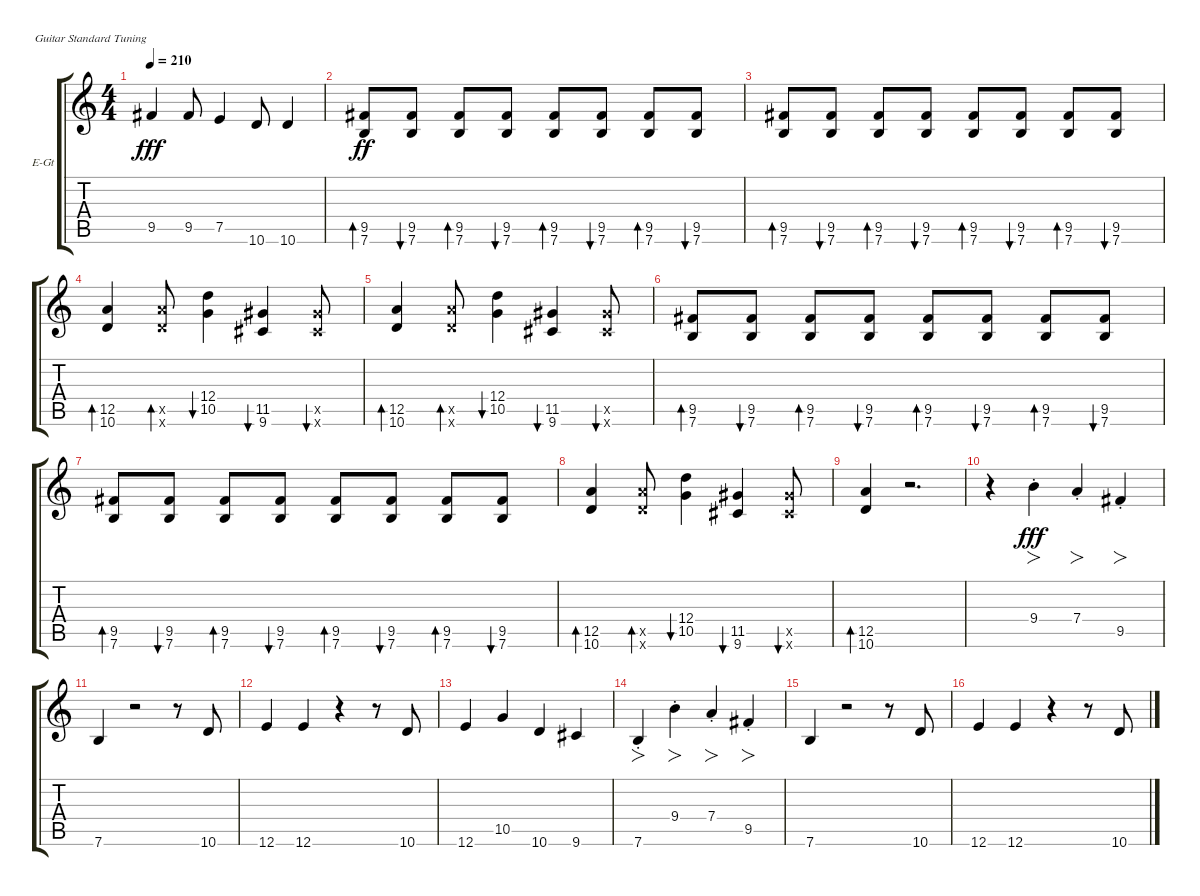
\defaultSystemsLayout 4
\bracketExtendMode groupsimilarinstruments
\firstSystemTrackNameOrientation horizontal
\otherSystemsTrackNameOrientation horizontal
\track ("Cook" "E-Gt") {instrument electricguitarclean}
\staff {score tabs}
\tuning (E4 B3 G3 D3 A2 E2)
\ts (4 4)
\tempo 210
\clef g2
\ks c
9.5.4{dy fff} 9.5.8 7.5.4 10.6.8 10.6.4 |
(7.6 9.5).8{bd 34 dy ff} (7.6 9.5).8{bu 32} (7.6 9.5).8{bd 34} (7.6 9.5).8{bu 32} (7.6 9.5).8{bd 34} (7.6 9.5).8{bu 32} (7.6 9.5).8{bd 34} (7.6 9.5).8{bu 32} |
(7.6 9.5).8{bd 34} (7.6 9.5).8{bu 32} (7.6 9.5).8{bd 34} (7.6 9.5).8{bu 32} (7.6 9.5).8{bd 34} (7.6 9.5).8{bu 32} (7.6 9.5).8{bd 34} (7.6 9.5).8{bu 32} |
(10.6 12.5).4{bd 34} (10.6{x} 12.5{x}).8{bd 34} (10.5 12.4).4{bu 33} (9.6 11.5).4{bu 32} (9.6{x} 11.5{x}).8{bu 32} |
(10.6 12.5).4{bd 34} (10.6{x} 12.5{x}).8{bd 34} (10.5 12.4).4{bu 33} (9.6 11.5).4{bu 32} (9.6{x} 11.5{x}).8{bu 32} |
(7.6 9.5).8{bd 34} (7.6 9.5).8{bu 32} (7.6 9.5).8{bd 34} (7.6 9.5).8{bu 32} (7.6 9.5).8{bd 34} (7.6 9.5).8{bu 32} (7.6 9.5).8{bd 34} (7.6 9.5).8{bu 32} |
(7.6 9.5).8{bd 34} (7.6 9.5).8{bu 32} (7.6 9.5).8{bd 34} (7.6 9.5).8{bu 32} (7.6 9.5).8{bd 34} (7.6 9.5).8{bu 32} (7.6 9.5).8{bd 34} (7.6 9.5).8{bu 32} |
(10.6 12.5).4{bd 34} (10.6{x} 12.5{x}).8{bd 34} (10.5 12.4).4{bu 33} (9.6 11.5).4{bu 32} (9.6{x} 11.5{x}).8{bu 32} |
(10.6 12.5).4{bd 34} r.2{d} |
r.4 9.4{st}.4{fo dy fff} 7.4{st}.4{fo} 9.5{st}.4{fo} |
7.6.4 r.2 r.8 10.6.8 |
12.6.4 12.6.4 r.4 r.8 10.6.8 |
12.6.4 10.5.4 10.6.4 9.6.4 |
7.6{st}.4{fo} 9.4{st}.4{fo} 7.4{st}.4{fo} 9.5{st}.4{fo} |
7.6.4 r.2 r.8 10.6.8 |
12.6.4 12.6.4 r.4 r.8 10.6.8
